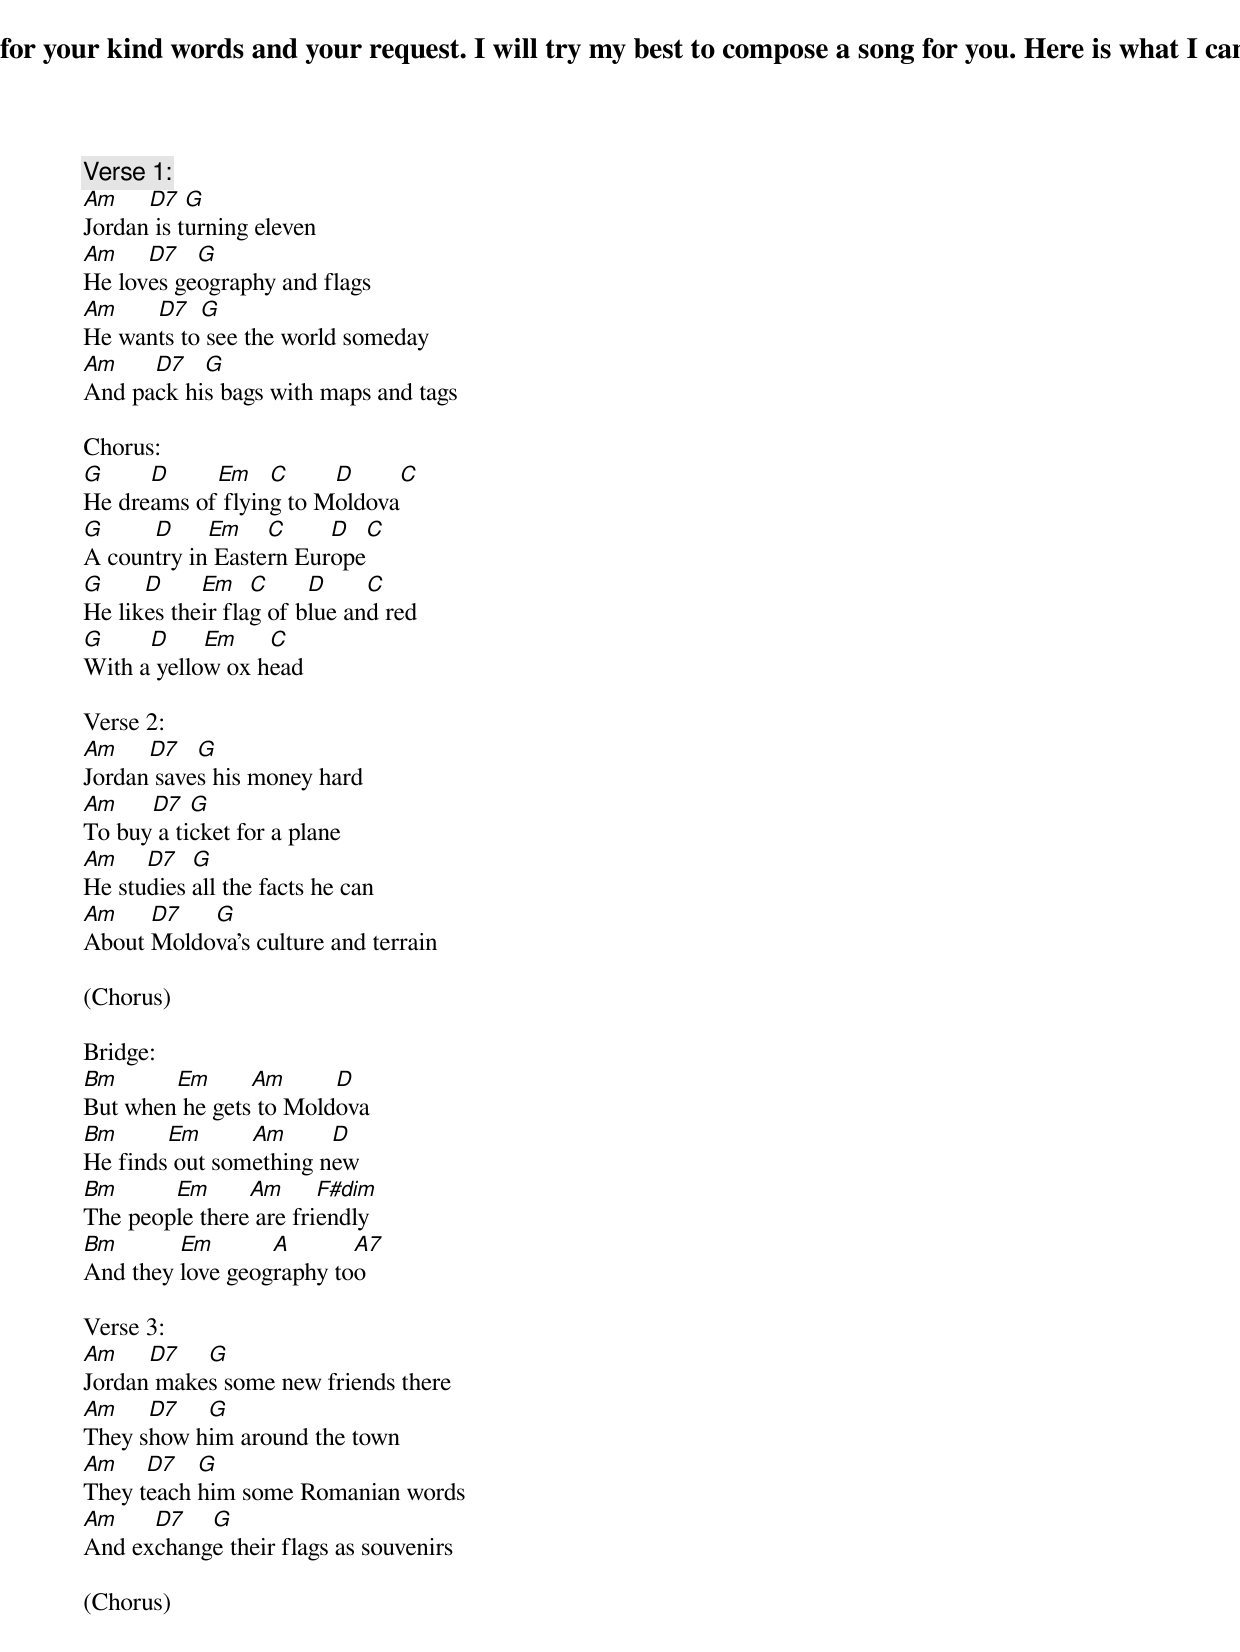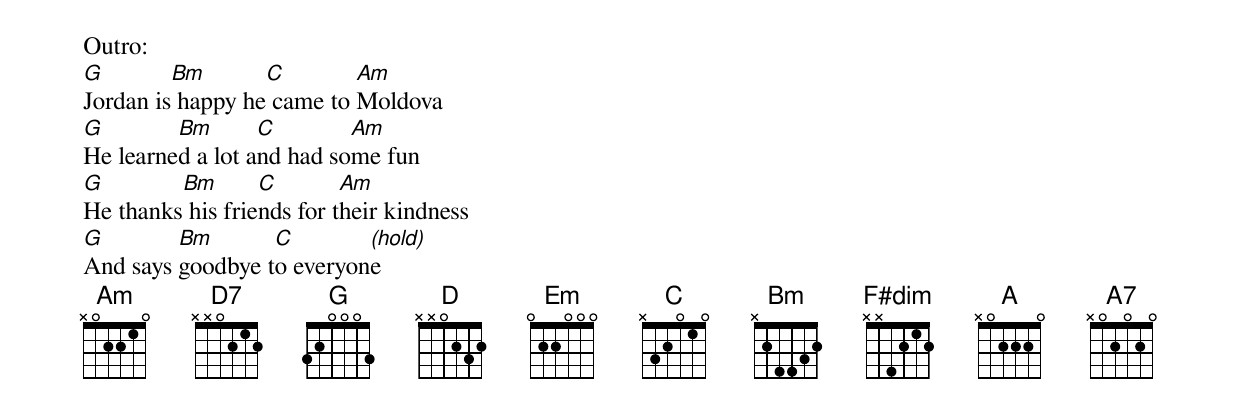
Thank you for your kind words and your request. I will try my best to compose a song for you. Here is what I came up with:

Verse 1:
Am    D7   G
Jordan is turning eleven
Am    D7   G
He loves geography and flags
Am    D7   G
He wants to see the world someday
Am    D7   G
And pack his bags with maps and tags

Chorus:
G     D     Em    C     D     C
He dreams of flying to Moldova
G     D     Em    C     D     C
A country in Eastern Europe
G     D     Em    C     D     C
He likes their flag of blue and red
G     D     Em    C
With a yellow ox head

Verse 2:
Am    D7   G
Jordan saves his money hard
Am    D7   G
To buy a ticket for a plane
Am    D7   G
He studies all the facts he can
Am    D7   G
About Moldova's culture and terrain

(Chorus)

Bridge:
Bm      Em      Am      D
But when he gets to Moldova
Bm      Em      Am      D
He finds out something new
Bm      Em      Am      F#dim
The people there are friendly
Bm       Em       A       A7
And they love geography too

Verse 3:
Am    D7   G
Jordan makes some new friends there
Am    D7   G
They show him around the town
Am    D7   G
They teach him some Romanian words
Am    D7   G
And exchange their flags as souvenirs

(Chorus)

Outro:
G        Bm       C        Am
Jordan is happy he came to Moldova
G        Bm       C        Am
He learned a lot and had some fun
G        Bm       C        Am
He thanks his friends for their kindness
G        Bm       C        (hold)
And says goodbye to everyone
